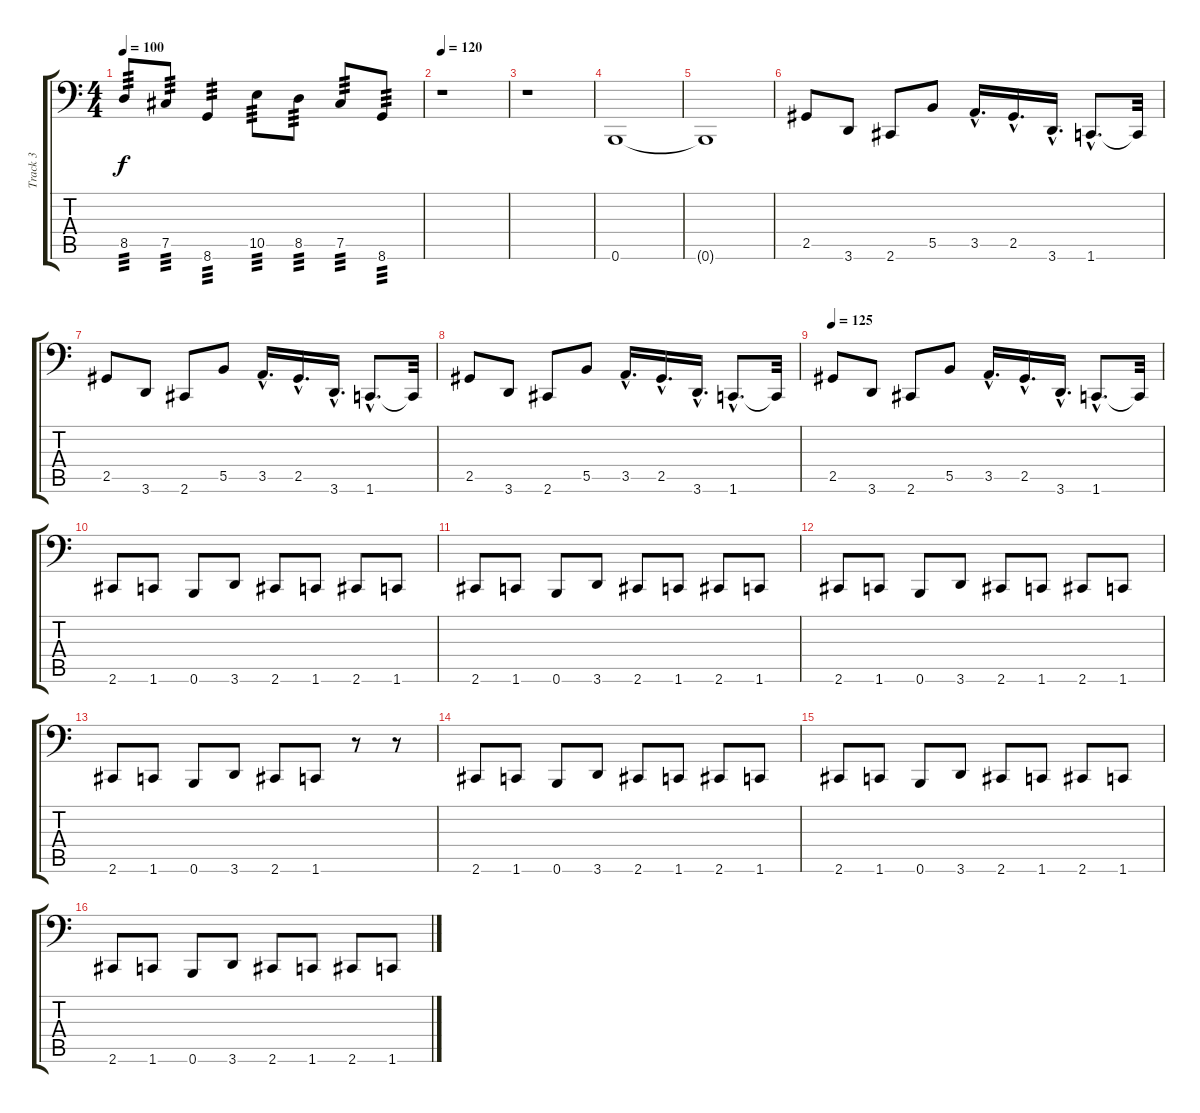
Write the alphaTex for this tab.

\track ("Track 3" "Track 3") {instrument electricbasspick}
\staff {score tabs}
\tuning (Db3 Ab2 E2 B1 Gb1 B0) {hide}
\ts (4 4)
\tempo 100
\clef f4
\ks c
8.5.8{tp 3 dy f} 7.5.8{tp 3} 8.6.4{tp 3} 10.5.8{tp 3} 8.5.8{tp 3} 7.5.8{tp 3} 8.6.8{tp 3} |
\tempo 120
r.1 |
r.1 |
0.6.1{volume 16} |
0.6{t}.1 |
2.5.8{volume 13} 3.6.8 2.6.8 5.5.8 3.5{hac}.16{d} 2.5{hac}.16{d} 3.6{hac}.16{d} 1.6{hac}.8{d} 1.6{t}.32 |
2.5.8 3.6.8 2.6.8 5.5.8 3.5{hac}.16{d} 2.5{hac}.16{d} 3.6{hac}.16{d} 1.6{hac}.8{d} 1.6{t}.32 |
2.5.8 3.6.8 2.6.8 5.5.8 3.5{hac}.16{d} 2.5{hac}.16{d} 3.6{hac}.16{d} 1.6{hac}.8{d} 1.6{t}.32 |
\tempo 125
2.5.8 3.6.8 2.6.8 5.5.8 3.5{hac}.16{d} 2.5{hac}.16{d} 3.6{hac}.16{d} 1.6{hac}.8{d} 1.6{t}.32 |
2.6.8 1.6.8 0.6.8 3.6.8 2.6.8 1.6.8 2.6.8 1.6.8 |
2.6.8 1.6.8 0.6.8 3.6.8 2.6.8 1.6.8 2.6.8 1.6.8 |
2.6.8 1.6.8 0.6.8 3.6.8 2.6.8 1.6.8 2.6.8 1.6.8 |
2.6.8 1.6.8 0.6.8 3.6.8 2.6.8 1.6.8 r.8 r.8 |
2.6.8 1.6.8 0.6.8 3.6.8 2.6.8 1.6.8 2.6.8 1.6.8 |
2.6.8 1.6.8 0.6.8 3.6.8 2.6.8 1.6.8 2.6.8 1.6.8 |
2.6.8 1.6.8 0.6.8 3.6.8 2.6.8 1.6.8 2.6.8 1.6.8
